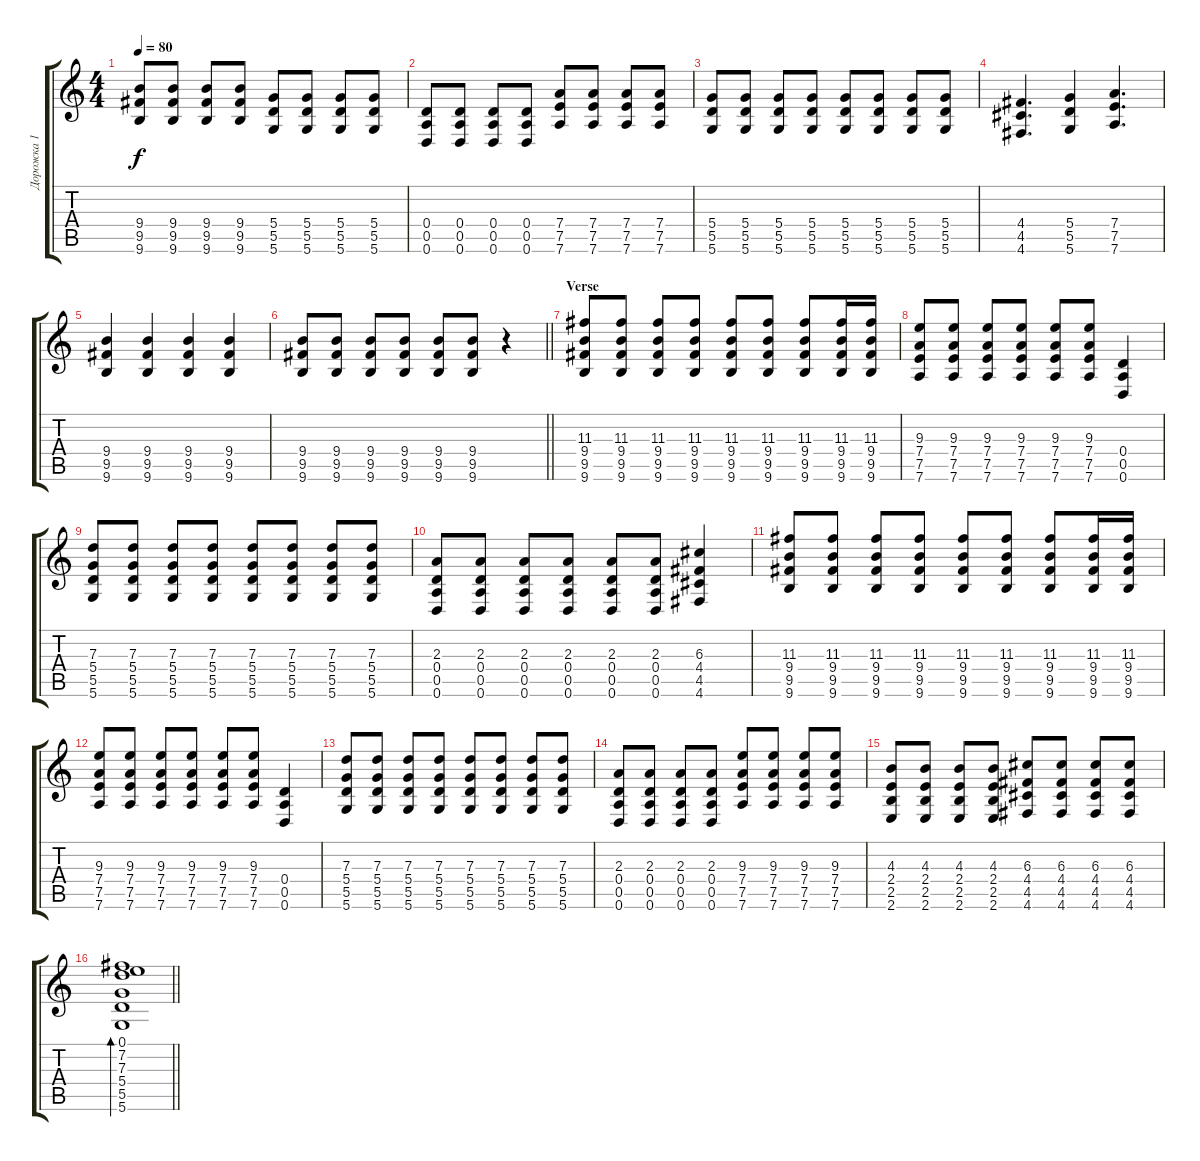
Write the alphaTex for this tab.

\track ("Дорожка 1" "Дорожка 1") {instrument acousticguitarsteel}
\staff {score tabs}
\tuning (E4 B3 G3 D3 A2 D2) {hide}
\ts (4 4)
\tempo 80
\clef g2
\ks c
(9.4 9.5 9.6).8{dy f} (9.4 9.5 9.6).8 (9.4 9.5 9.6).8 (9.4 9.5 9.6).8 (5.4 5.5 5.6).8 (5.4 5.5 5.6).8 (5.4 5.5 5.6).8 (5.4 5.5 5.6).8 |
(0.4 0.5 0.6).8 (0.4 0.5 0.6).8 (0.4 0.5 0.6).8 (0.4 0.5 0.6).8 (7.4 7.5 7.6).8 (7.4 7.5 7.6).8 (7.4 7.5 7.6).8 (7.4 7.5 7.6).8 |
(5.4 5.5 5.6).8 (5.4 5.5 5.6).8 (5.4 5.5 5.6).8 (5.4 5.5 5.6).8 (5.4 5.5 5.6).8 (5.4 5.5 5.6).8 (5.4 5.5 5.6).8 (5.4 5.5 5.6).8 |
(4.4 4.5 4.6).4{d} (5.4 5.5 5.6).4 (7.4 7.5 7.6).4{d} |
(9.4 9.5 9.6).4 (9.4 9.5 9.6).4 (9.4 9.5 9.6).4 (9.4 9.5 9.6).4 |
\barLineRight lightlight
(9.4 9.5 9.6).8 (9.4 9.5 9.6).8 (9.4 9.5 9.6).8 (9.4 9.5 9.6).8 (9.4 9.5 9.6).8 (9.4 9.5 9.6).8 r.4 |
\section ("" "Verse")
(11.3 9.4 9.5 9.6).8{volume 12 instrument acousticguitarsteel} (11.3 9.4 9.5 9.6).8 (11.3 9.4 9.5 9.6).8 (11.3 9.4 9.5 9.6).8 (11.3 9.4 9.5 9.6).8 (11.3 9.4 9.5 9.6).8 (11.3 9.4 9.5 9.6).8 (11.3 9.4 9.5 9.6).16 (11.3 9.4 9.5 9.6).16 |
(9.3 7.4 7.5 7.6).8 (9.3 7.4 7.5 7.6).8 (9.3 7.4 7.5 7.6).8 (9.3 7.4 7.5 7.6).8 (9.3 7.4 7.5 7.6).8 (9.3 7.4 7.5 7.6).8 (0.4 0.5 0.6).4 |
(7.3 5.4 5.5 5.6).8 (7.3 5.4 5.5 5.6).8 (7.3 5.4 5.5 5.6).8 (7.3 5.4 5.5 5.6).8 (7.3 5.4 5.5 5.6).8 (7.3 5.4 5.5 5.6).8 (7.3 5.4 5.5 5.6).8 (7.3 5.4 5.5 5.6).8 |
(2.3 0.4 0.5 0.6).8 (2.3 0.4 0.5 0.6).8 (2.3 0.4 0.5 0.6).8 (2.3 0.4 0.5 0.6).8 (2.3 0.4 0.5 0.6).8 (2.3 0.4 0.5 0.6).8 (6.3 4.4 4.5 4.6).4 |
(11.3 9.4 9.5 9.6).8 (11.3 9.4 9.5 9.6).8 (11.3 9.4 9.5 9.6).8 (11.3 9.4 9.5 9.6).8 (11.3 9.4 9.5 9.6).8 (11.3 9.4 9.5 9.6).8 (11.3 9.4 9.5 9.6).8 (11.3 9.4 9.5 9.6).16 (11.3 9.4 9.5 9.6).16 |
(9.3 7.4 7.5 7.6).8 (9.3 7.4 7.5 7.6).8 (9.3 7.4 7.5 7.6).8 (9.3 7.4 7.5 7.6).8 (9.3 7.4 7.5 7.6).8 (9.3 7.4 7.5 7.6).8 (0.4 0.5 0.6).4 |
(7.3 5.4 5.5 5.6).8 (7.3 5.4 5.5 5.6).8 (7.3 5.4 5.5 5.6).8 (7.3 5.4 5.5 5.6).8 (7.3 5.4 5.5 5.6).8 (7.3 5.4 5.5 5.6).8 (7.3 5.4 5.5 5.6).8 (7.3 5.4 5.5 5.6).8 |
(2.3 0.4 0.5 0.6).8 (2.3 0.4 0.5 0.6).8 (2.3 0.4 0.5 0.6).8 (2.3 0.4 0.5 0.6).8 (9.3 7.4 7.5 7.6).8 (9.3 7.4 7.5 7.6).8 (9.3 7.4 7.5 7.6).8 (9.3 7.4 7.5 7.6).8 |
(4.3 2.4 2.5 2.6).8 (4.3 2.4 2.5 2.6).8 (4.3 2.4 2.5 2.6).8 (4.3 2.4 2.5 2.6).8 (6.3 4.4 4.5 4.6).8 (6.3 4.4 4.5 4.6).8 (6.3 4.4 4.5 4.6).8 (6.3 4.4 4.5 4.6).8 |
\barLineRight lightlight
(0.1 7.2 7.3 5.4 5.5 5.6).1{bd 30}
